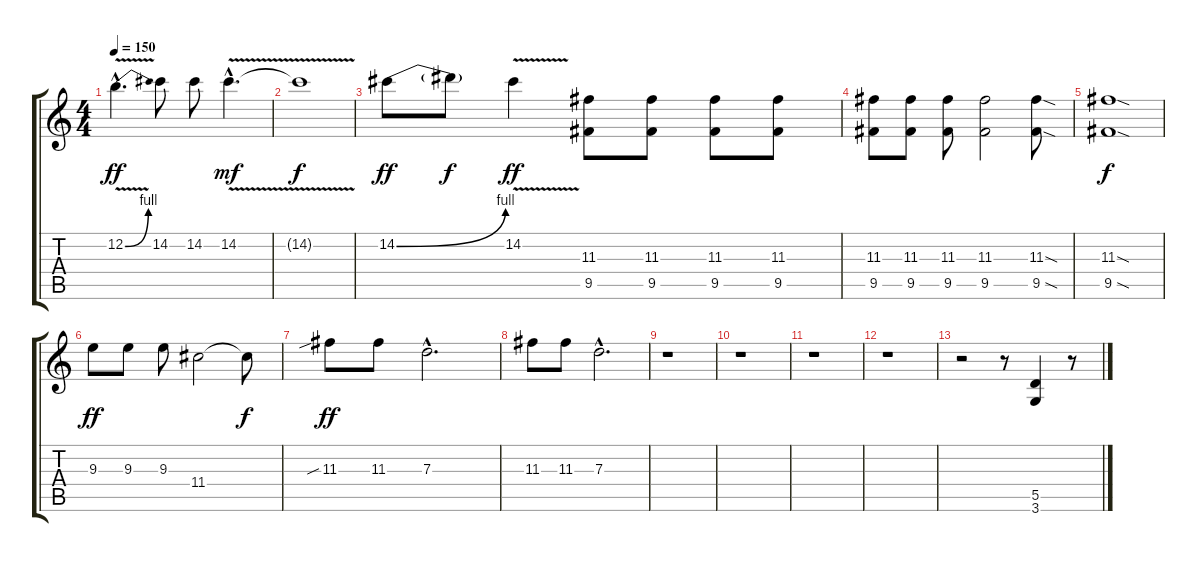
\track "" {instrument distortionguitar}
\staff {score tabs}
\tuning (E4 B3 G3 D3 A2 E2) {hide}
\ts (4 4)
\tempo 150
\clef g2
\ks c
12.2{be (bend 0 0 60 4) v hac}.4{d dy ff} 14.2.8 14.2.8 14.2{v hac}.4{d dy mf} |
14.2{t}.1{dy f} |
14.2{be (bend 0 0 60 4)}.8{dy ff} 14.2{t}.8{dy f} 14.2{v}.4{dy ff} (11.3 9.5).8 (11.3 9.5).8 (11.3 9.5).8 (11.3 9.5).8 |
(11.3 9.5).8 (11.3 9.5).8 (11.3 9.5).8 (11.3 9.5).2 (11.3{sod} 9.5{sod}).8 |
(11.3{sod} 9.5{sod}).1{dy f} |
9.3.8{dy ff} 9.3.8 9.3.8 11.4.2 11.4{t}.8{dy f} |
11.3{sib}.8{dy ff} 11.3.8 7.3{hac}.2{d} |
11.3.8 11.3.8 7.3{hac}.2{d} |
r.1 |
r.1 |
r.1 |
r.1 |
r.2 r.8 (5.5 3.6).4 r.8
